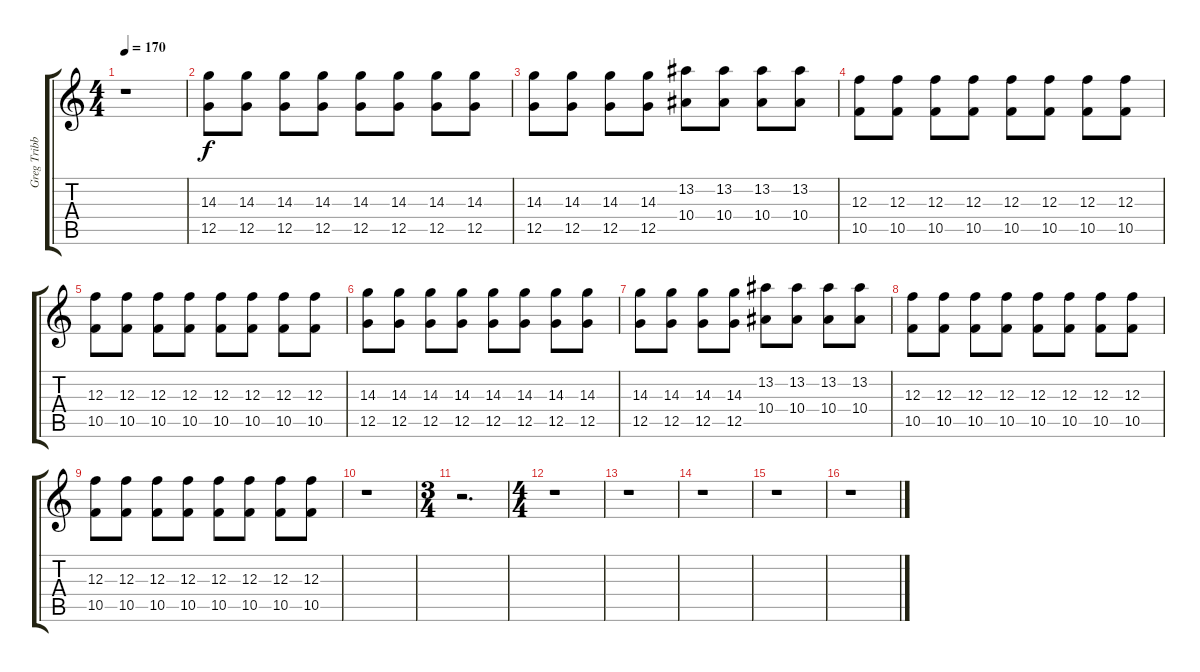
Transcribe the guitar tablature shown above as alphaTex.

\track ("Greg Tribbett" "Greg Tribb") {instrument distortionguitar}
\staff {score tabs}
\tuning (D4 A3 F3 C3 G2 C2) {hide}
\ts (4 4)
\tempo 170
\clef g2
\ks c
r.1{dy f} |
(14.3 12.5).8{volume 7} (14.3 12.5).8 (14.3 12.5).8 (14.3 12.5).8 (14.3 12.5).8 (14.3 12.5).8 (14.3 12.5).8 (14.3 12.5).8 |
(14.3 12.5).8 (14.3 12.5).8 (14.3 12.5).8 (14.3 12.5).8 (13.2 10.4).8 (13.2 10.4).8 (13.2 10.4).8 (13.2 10.4).8 |
(12.3 10.5).8 (12.3 10.5).8 (12.3 10.5).8 (12.3 10.5).8 (12.3 10.5).8 (12.3 10.5).8 (12.3 10.5).8 (12.3 10.5).8 |
(12.3 10.5).8 (12.3 10.5).8 (12.3 10.5).8 (12.3 10.5).8 (12.3 10.5).8 (12.3 10.5).8 (12.3 10.5).8 (12.3 10.5).8 |
(14.3 12.5).8 (14.3 12.5).8 (14.3 12.5).8 (14.3 12.5).8 (14.3 12.5).8 (14.3 12.5).8 (14.3 12.5).8 (14.3 12.5).8 |
(14.3 12.5).8 (14.3 12.5).8 (14.3 12.5).8 (14.3 12.5).8 (13.2 10.4).8 (13.2 10.4).8 (13.2 10.4).8 (13.2 10.4).8 |
(12.3 10.5).8 (12.3 10.5).8 (12.3 10.5).8 (12.3 10.5).8 (12.3 10.5).8 (12.3 10.5).8 (12.3 10.5).8 (12.3 10.5).8 |
(12.3 10.5).8 (12.3 10.5).8 (12.3 10.5).8 (12.3 10.5).8 (12.3 10.5).8 (12.3 10.5).8 (12.3 10.5).8 (12.3 10.5).8 |
r.1 |
\ts (3 4)
r.2{d} |
\ts (4 4)
r.1 |
r.1 |
r.1 |
r.1 |
r.1
